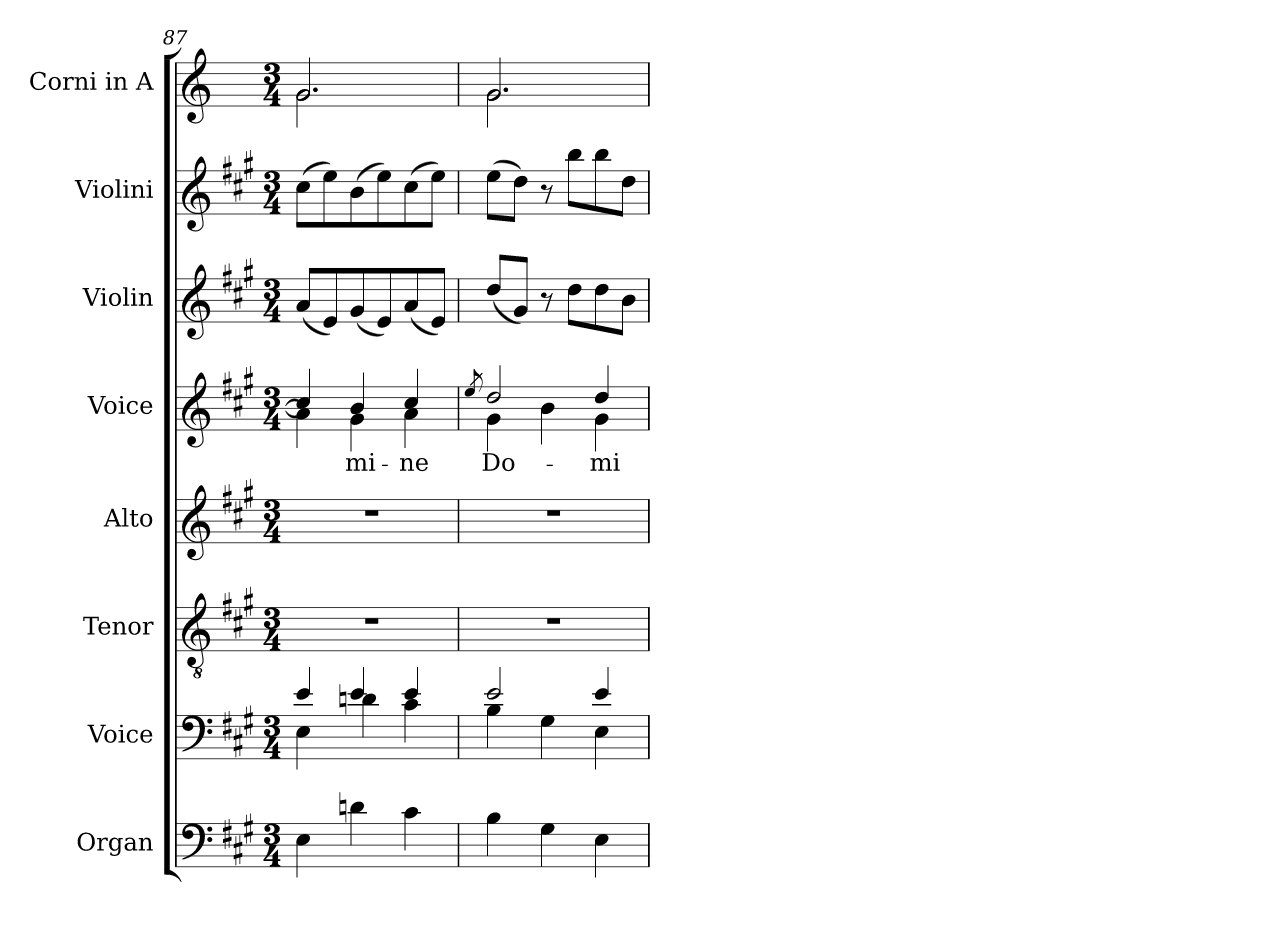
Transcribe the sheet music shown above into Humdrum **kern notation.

**kern	**kern	**kern	**kern	**kern	**text	**kern	**kern	**kern
*part8	*part7	*part6	*part5	*part4	*part4	*part3	*part2	*part1
*staff8	*staff7	*staff6	*staff5	*staff4	*staff4	*staff3	*staff2	*staff1
*I"Organ	*I"Voice	*I"Tenor	*I"Alto	*I"Voice	*	*I"Violin	*I"Violini	*I"Corni in A
*	*	*	*	*	*	*I'Vln	*I'Vln	*
*clefF4	*clefF4	*clefGv2	*clefG2	*clefG2	*	*clefG2	*clefG2	*clefG2
*	*	*	*	*	*	*	*	*ITrd2c3
*k[f#c#g#]	*k[f#c#g#]	*k[f#c#g#]	*k[f#c#g#]	*k[f#c#g#]	*	*k[f#c#g#]	*k[f#c#g#]	*k[f#c#g#]
*M3/4	*M3/4	*M3/4	*M3/4	*M3/4	*	*M3/4	*M3/4	*M3/4
=87	=87	=87	=87	=87	=87	=87	=87	=87
*	*^	*	*	*^	*	*	*	*^
4E\	4e/	4E\	2.r	2.r	4cc#/]	4a\]	.	(8a/L	(8cc#\L	2.e/	2.e\
.	.	.	.	.	.	.	.	8e/)	8ee\)	.	.
!	!	!	!	!	!	!	!LO:LY:b	!	!	!	!
4dn\	4e/	4dn\	.	.	4b/	4g#\	-mi-	(8g#/	(8b\	.	.
.	.	.	.	.	.	.	.	8e/)	8ee\)	.	.
!	!	!	!	!	!	!	!LO:LY:b	!	!	!	!
4c#\	4e/	4c#\	.	.	4cc#/	4a\	-ne	(8a/	(8cc#\	.	.
.	.	.	.	.	.	.	.	8e/J)	8ee\J)	.	.
=88	=88	=88	=88	=88	=88	=88	=88	=88	=88	=88	=88
.	.	.	.	.	8qee/	.	.	.	.	.	.
!	!	!	!	!	!	!	!LO:LY:b	!	!	!	!
4B\	2e/	4B\	2.r	2.r	2dd/	4g#\	Do-	(8dd/L	(8ee\L	2.e/	2.e\
.	.	.	.	.	.	.	.	8g#/J)	8dd\J)	.	.
4G#\	.	4G#\	.	.	.	4b\	.	8r	8r	.	.
.	.	.	.	.	.	.	.	8dd\L	8bb\L	.	.
!	!	!	!	!	!	!	!LO:LY:b	!	!	!	!
4E\	4e/	4E\	.	.	4dd/	4g#\	mi-	8dd\	8bb\	.	.
.	.	.	.	.	.	.	.	8b\J	8dd\J	.	.
*	*v	*v	*	*	*v	*v	*	*	*	*v	*v
=	=	=	=	=	=	=	=	=
*-	*-	*-	*-	*-	*-	*-	*-	*-
